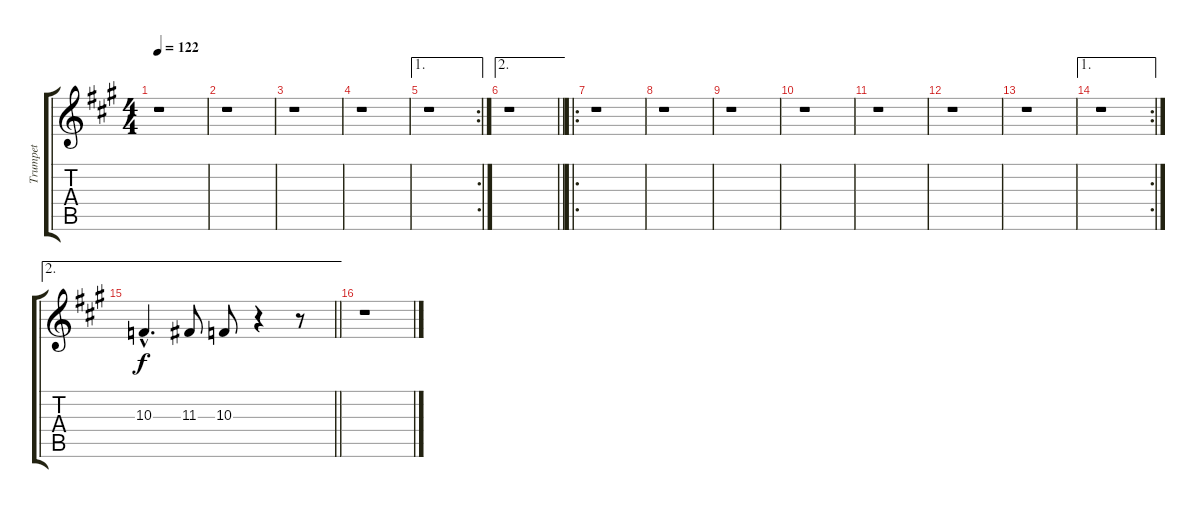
\track ("Trumpet" "Trumpet") {instrument trumpet}
\staff {score tabs}
\tuning (E4 B3 G3 D3 A2 E2) {hide}
\ts (4 4)
\tempo 122
\clef g2
\ks a
r.1{dy f} |
r.1 |
r.1 |
r.1 |
\ae 1
\rc 2
r.1 |
\ae 2
\barLineRight lightlight
r.1 |
\ro
r.1 |
r.1 |
r.1 |
r.1 |
r.1 |
r.1 |
r.1 |
\ae 1
\rc 2
r.1 |
\ae 2
\barLineRight lightlight
10.3{hac}.4{d} 11.3.8 10.3.8 r.4 r.8 |
r.1
